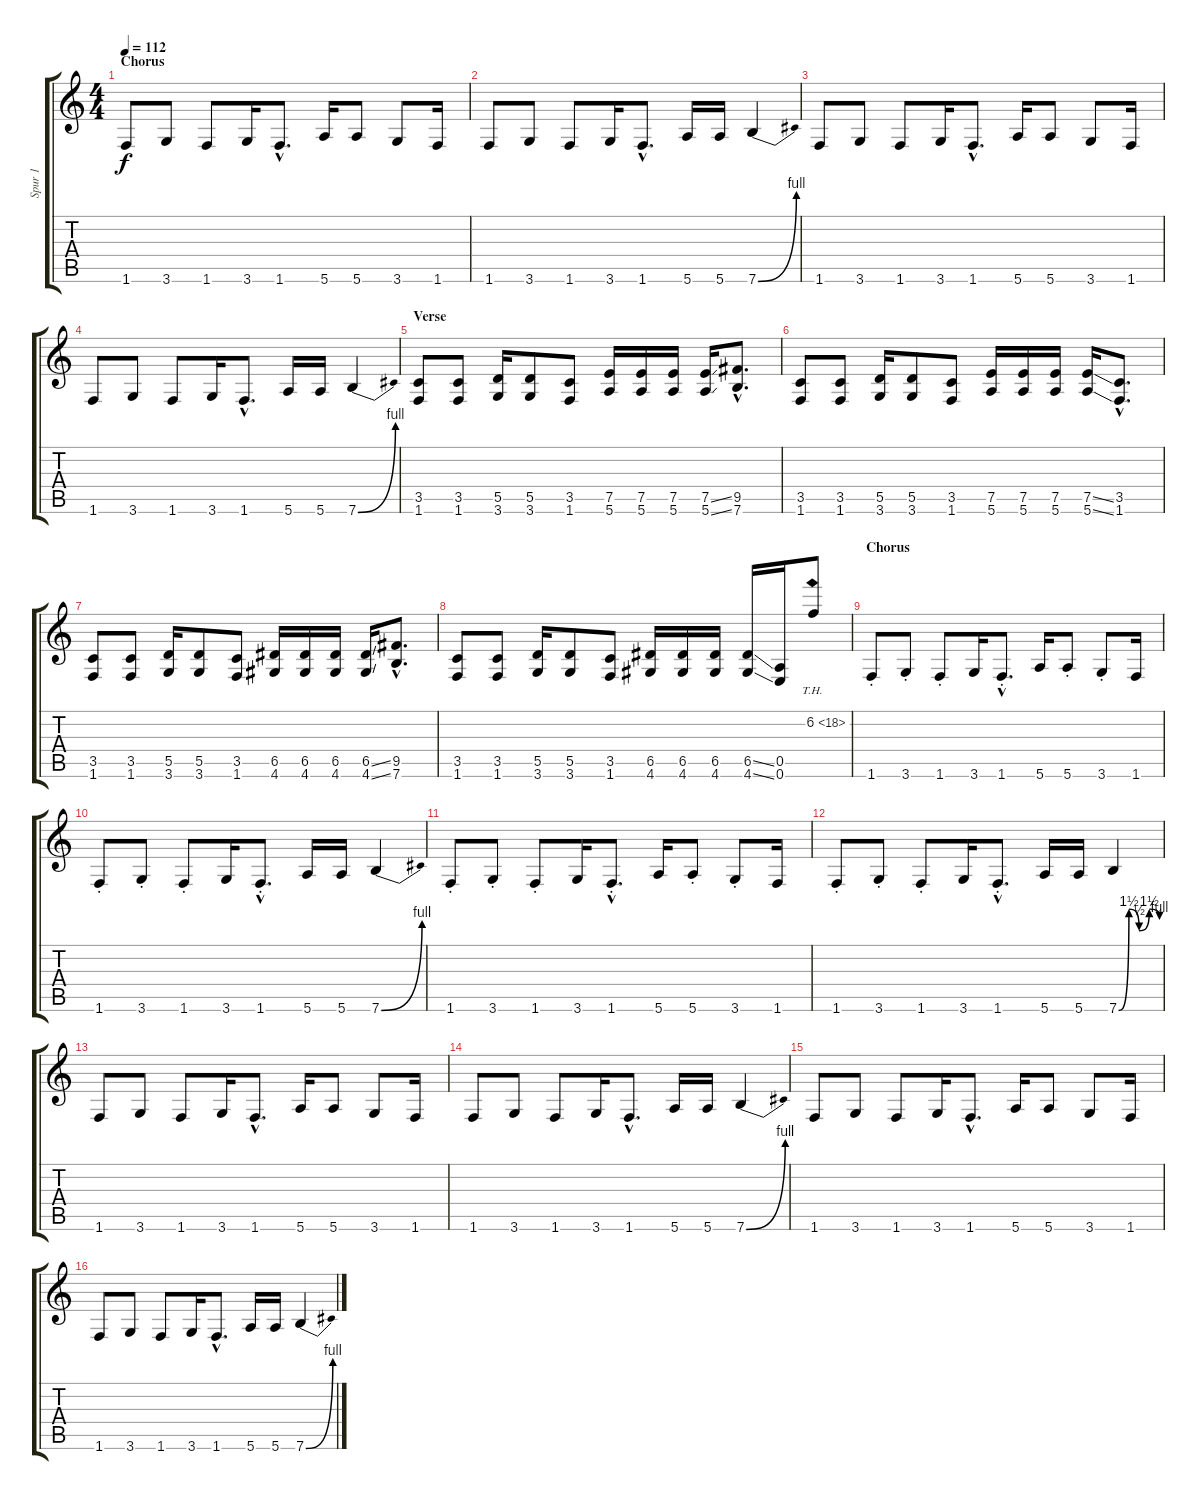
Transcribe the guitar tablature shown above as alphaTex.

\track ("Spur 1" "Spur 1") {instrument electricguitarmuted}
\staff {score tabs}
\tuning (E4 B3 G3 D3 A2 E2) {hide}
\ts (4 4)
\section ("" "Chorus")
\tempo 112
\clef g2
\ks c
1.6.8{dy f instrument overdrivenguitar} 3.6.8 1.6.8 3.6.16 1.6{hac}.8{d} 5.6.16 5.6.8 3.6.8 1.6.16 |
1.6.8 3.6.8 1.6.8 3.6.16 1.6{hac}.8{d} 5.6.16 5.6.16 7.6{be (bend 0 0 60 4)}.4 |
1.6.8 3.6.8 1.6.8 3.6.16 1.6{hac}.8{d} 5.6.16 5.6.8 3.6.8 1.6.16 |
1.6.8 3.6.8 1.6.8 3.6.16 1.6{hac}.8{d} 5.6.16 5.6.16 7.6{be (bend 0 0 60 4)}.4 |
\section ("" "Verse")
(3.5 1.6).8{instrument electricguitarmuted} (3.5 1.6).8 (5.5 3.6).16 (5.5 3.6).8 (3.5 1.6).8 (7.5 5.6).16 (7.5 5.6).16 (7.5 5.6).16 (7.5{ss} 5.6{ss}).16 (9.5{hac} 7.6{hac}).8{d} |
(3.5 1.6).8 (3.5 1.6).8 (5.5 3.6).16 (5.5 3.6).8 (3.5 1.6).8 (7.5 5.6).16 (7.5 5.6).16 (7.5 5.6).16 (7.5{ss} 5.6{ss}).16 (3.5{hac} 1.6{hac}).8{d} |
(3.5 1.6).8 (3.5 1.6).8 (5.5 3.6).16 (5.5 3.6).8 (3.5 1.6).8 (6.5 4.6).16 (6.5 4.6).16 (6.5 4.6).16 (6.5{ss} 4.6{ss}).16 (9.5{hac} 7.6{hac}).8{d} |
(3.5 1.6).8 (3.5 1.6).8 (5.5 3.6).16 (5.5 3.6).8 (3.5 1.6).8 (6.5 4.6).16 (6.5 4.6).16 (6.5 4.6).16 (6.5{ss} 4.6{ss}).16 (0.5 0.6).16 6.2{th 12}.8 |
\section ("" "Chorus")
1.6{st}.8 3.6{st}.8 1.6{st}.8 3.6.16 1.6{hac st}.8{d} 5.6.16 5.6{st}.8 3.6{st}.8 1.6.16 |
1.6{st}.8 3.6{st}.8 1.6{st}.8 3.6.16 1.6{hac st}.8{d} 5.6.16 5.6.16 7.6{be (bend 0 0 60 4)}.4 |
1.6{st}.8 3.6{st}.8 1.6{st}.8 3.6.16 1.6{hac st}.8{d} 5.6.16 5.6{st}.8 3.6{st}.8 1.6.16 |
1.6{st}.8 3.6{st}.8 1.6{st}.8 3.6.16 1.6{hac st}.8{d} 5.6.16 5.6.16 7.6{be (custom 0 0 15 6 30 2 45 6 60 4)}.4 |
1.6.8 3.6.8 1.6.8 3.6.16 1.6{hac}.8{d} 5.6.16 5.6.8 3.6.8 1.6.16 |
1.6.8 3.6.8 1.6.8 3.6.16 1.6{hac}.8{d} 5.6.16 5.6.16 7.6{be (bend 0 0 60 4)}.4 |
1.6.8{instrument overdrivenguitar} 3.6.8 1.6.8 3.6.16 1.6{hac}.8{d} 5.6.16 5.6.8 3.6.8 1.6.16 |
1.6.8 3.6.8 1.6.8 3.6.16 1.6{hac}.8{d} 5.6.16 5.6.16 7.6{be (bend 0 0 60 4)}.4
